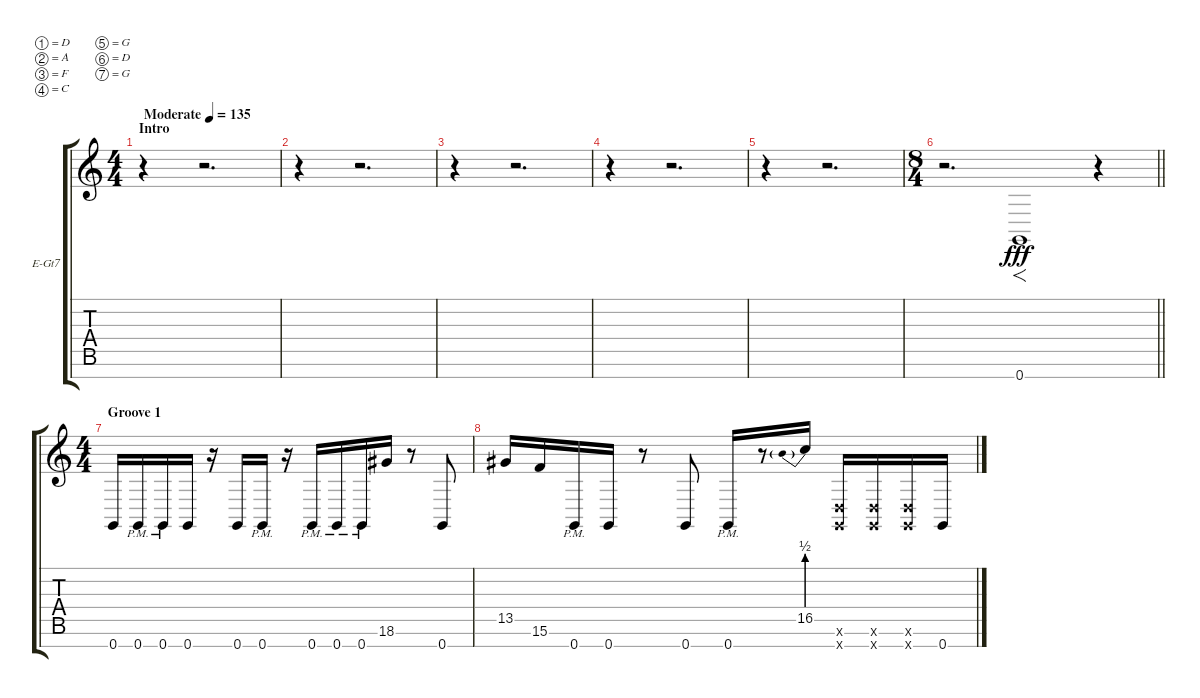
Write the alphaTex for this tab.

\bracketExtendMode groupsimilarinstruments
\firstSystemTrackNameOrientation horizontal
\otherSystemsTrackNameOrientation horizontal
\track ("Guitare 1" "E-Gt7") {instrument distortionguitar}
\staff {score tabs}
\tuning (D4 A3 F3 C3 G2 D2 G1)
\ts (4 4)
\beaming (8 2 2 2 2)
\section ("" "Intro")
\tempo (135 "Moderate")
\clef g2
\ks c
r.4{dy fff instrument distortionguitar} r.2{d} |
r.4 r.2{d} |
r.4 r.2{d} |
r.4 r.2{d} |
r.4 r.2{d} |
\ts (8 4)
\beaming (8 4 4 4 4)
\barLineRight lightlight
r.2{d} 0.7.1{f} r.4 |
\ts (4 4)
\beaming (8 2 2 2 2)
\section ("" "Groove 1")
0.7.16 0.7{pm}.16 0.7{pm}.16 0.7.16 r.16 0.7.16 0.7{pm}.16 r.16 0.7{pm}.16 0.7{pm}.16 0.7{pm}.16 18.6.16 r.8 0.7.8 |
13.5.16 15.6.16 0.7{pm}.16 0.7.16 r.8 0.7.8 0.7{pm}.16 r.8 16.5{be (prebend 0 2 60 2)}.16 (0.6{x} 0.7{x}).16 (0.6{x} 0.7{x}).16 (0.6{x} 0.7{x}).16 0.7.16
